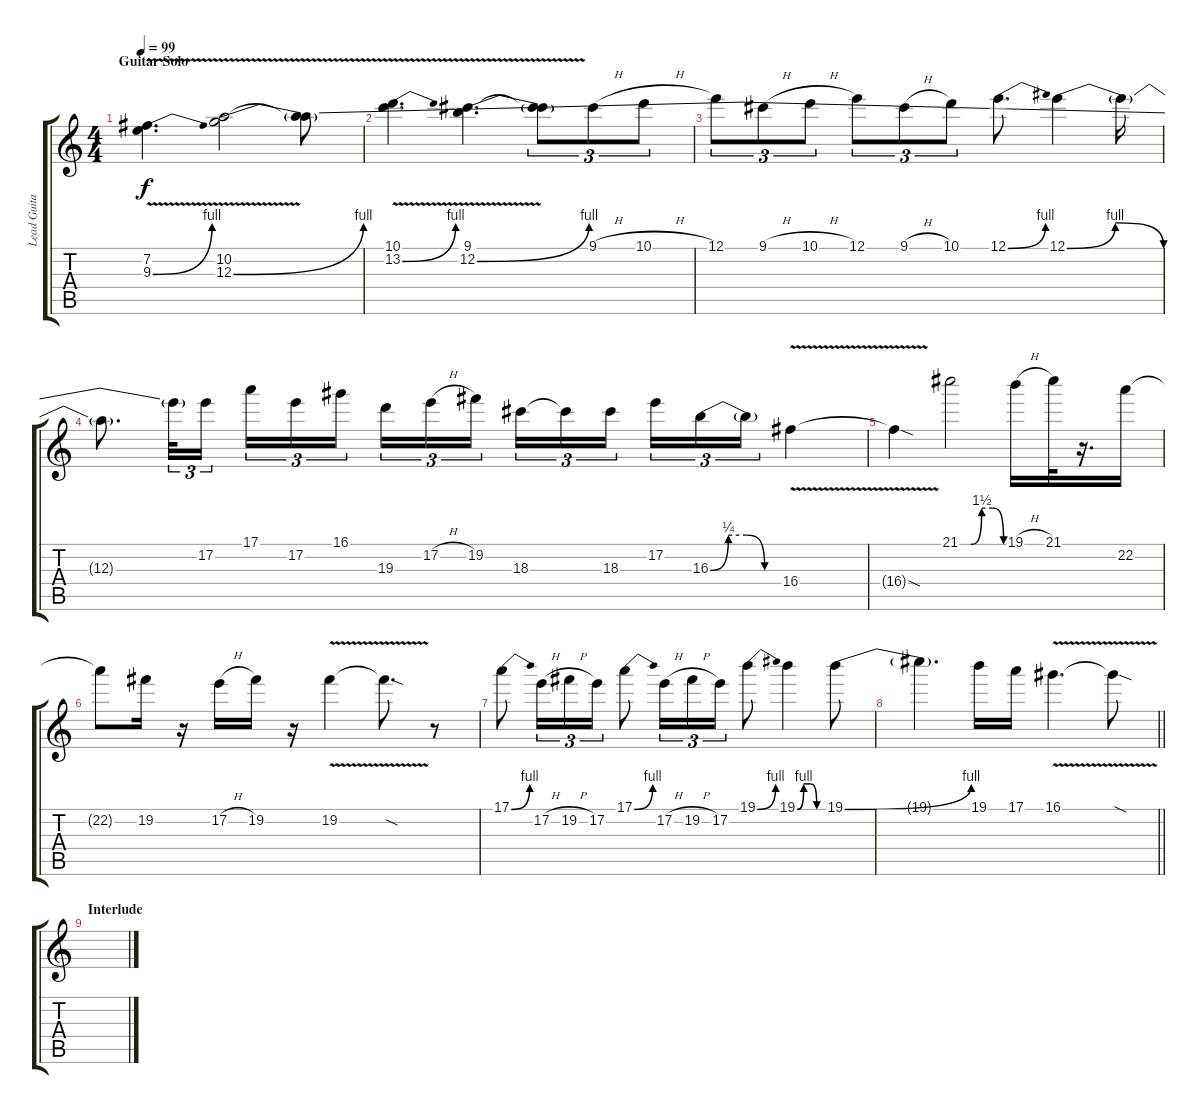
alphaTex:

\track ("Lead Guitar" "Lead Guita") {instrument distortionguitar}
\staff {score tabs}
\tuning (E4 B3 G3 D3 A2 E2) {hide}
\ts (4 4)
\section ("" "Guitar Solo")
\tempo 99
\clef g2
\ks c
(7.2 9.3{be (bend 0 0 60 4) v}).4{d dy f volume 8} (10.2 12.3{be (bend 0 0 60 4) v}).2 (10.2{t} 12.3{t}).8 |
(10.1 13.2{be (bend 0 0 60 4) v}).4{d} (9.1 12.2{be (bend 0 0 60 4) v}).4{d} (9.1{t} 12.2{t}).8{tu (3 2)} 9.1{h}.8{tu (3 2)} 10.1{h}.8{tu (3 2)} |
12.1.8{tu (3 2)} 9.1{h}.8{tu (3 2)} 10.1{h}.8{tu (3 2)} 12.1.8{tu (3 2)} 9.1{h}.8{tu (3 2)} 10.1.8{tu (3 2)} 12.1{be (bend 0 0 60 4)}.8{d} 12.1{be (bendrelease 0 0 15 4 30 4 60 0)}.4 12.1{t}.16 |
12.3{t}.8{d} 12.1{t}.32{tu (3 2)} 17.2.16{tu (3 2)} 17.1.16{tu (3 2)} 17.2.16{tu (3 2)} 16.1.16{tu (3 2) beam splitsecondary} 19.3.16{tu (3 2)} 17.2{h}.16{tu (3 2)} 19.2.16{tu (3 2)} 18.3.16{tu (3 2)} 18.3{t}.16{tu (3 2)} 18.3.16{tu (3 2) beam splitsecondary} 17.2.16{tu (3 2)} 16.3{be (custom 0 0 15 1 30 1 45 0 60 0)}.16{tu (3 2)} 16.3{t}.16{tu (3 2)} 16.4{v}.4 |
16.4{sod t}.4 21.1{be (custom 0 0 15 0 30 6 45 6 60 0)}.2 19.1{h}.16 21.1.32 r.16{d} 22.2.16 |
22.2{t}.8 19.2.16 r.16 17.2{h}.16 19.2.16 r.16 19.2{v}.4 19.2{sod t}.8{d} r.8 |
17.1{be (bend 0 0 60 4)}.8 17.2{h}.16{tu (3 2)} 19.2{h}.16{tu (3 2)} 17.2.16{tu (3 2)} 17.1{be (bend 0 0 60 4)}.8 17.2{h}.16{tu (3 2)} 19.2{h}.16{tu (3 2)} 17.2.16{tu (3 2)} 19.1{be (bend 0 0 60 4)}.8 19.1{be (custom 0 0 15 4 30 4 45 0 60 0)}.4 19.1{be (bend 0 0 60 4)}.8 |
\barLineRight lightlight
19.1{t}.4{d} 19.1.16 17.1.16 16.1{v}.4{d} 16.1{sod t}.8 |
\section ("" "Interlude")
